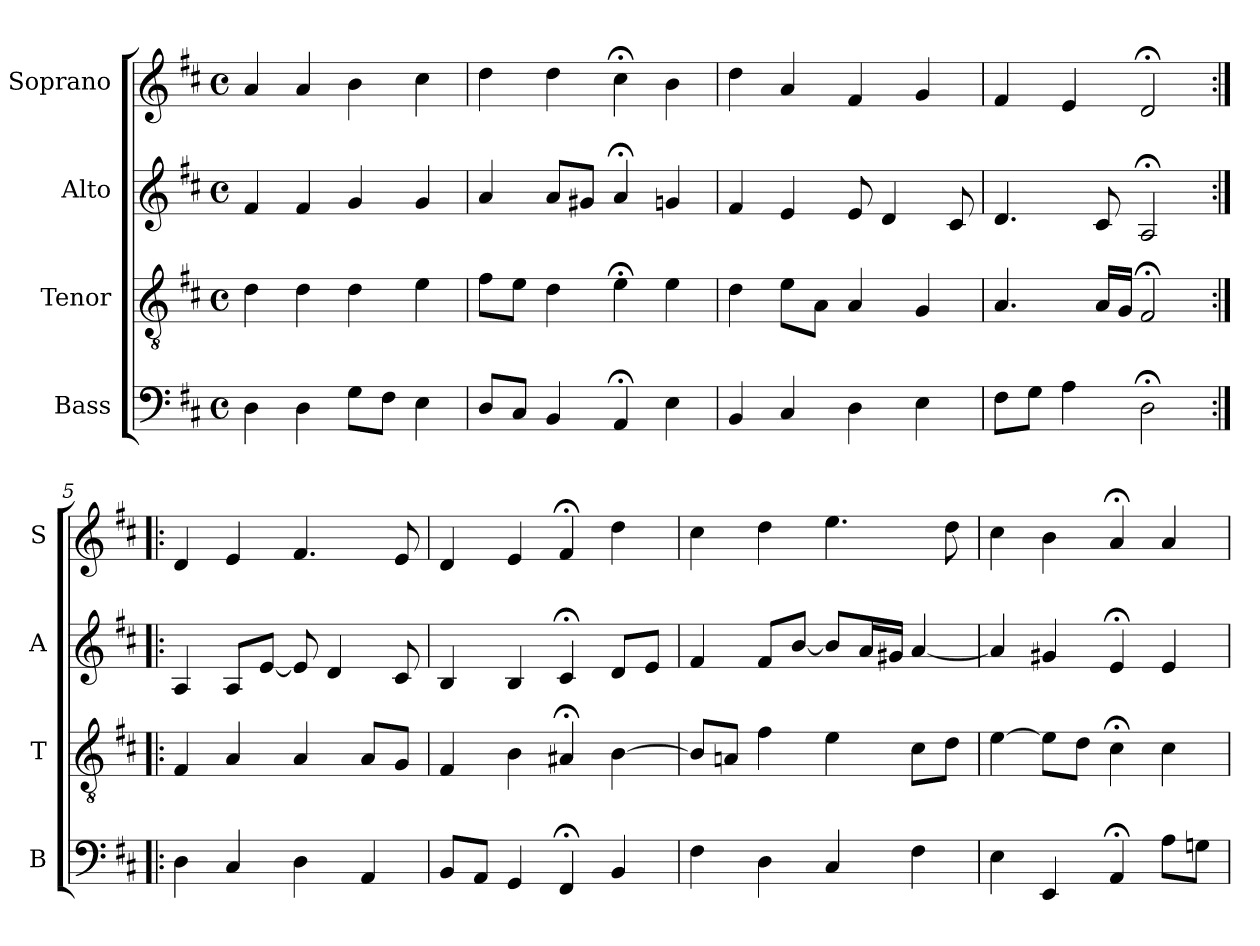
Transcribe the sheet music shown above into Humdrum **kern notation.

**kern	**kern	**kern	**kern
*part4	*part3	*part2	*part1
*staff4	*staff3	*staff2	*staff1
*I"Bass	*I"Tenor	*I"Alto	*I"Soprano
*I'B	*I'T	*I'A	*I'S
*clefF4	*clefGv2	*clefG2	*clefG2
*k[f#c#]	*k[f#c#]	*k[f#c#]	*k[f#c#]
*D:	*D:	*D:	*D:
*M4/4	*M4/4	*M4/4	*M4/4
*met(c)	*met(c)	*met(c)	*met(c)
*MM100	*MM100	*MM100	*MM100
=1	=1	=1	=1
4D	4d	4f#	4a
4D	4d	4f#	4a
8GL	4d	4g	4b
8F#J	.	.	.
4E	4e	4g	4cc#
=2	=2	=2	=2
8DL	8f#L	4a	4dd
8C#J	8eJ	.	.
4BB	4d	8aL	4dd
.	.	8g#XJ	.
4AA;<	4e;<	4a;<	4cc#;<
4E	4e	4gn	4b
=3	=3	=3	=3
4BB	4d	4f#	4dd
4C#	8eL	4e	4a
.	8AJ	.	.
4D	4A	8e	4f#
.	.	4d	.
4E	4G	.	4g
.	.	8c#	.
=4	=4	=4	=4
8F#L	4.A	4.d	4f#
8GJ	.	.	.
4A	.	.	4e
.	16ALL	8c#	.
.	16GJJ	.	.
2D;<	2F#;<	2A;<	2d;<
=5:|!|:	=5:|!|:	=5:|!|:	=5:|!|:
4D	4F#	4A	4d
4C#	4A	8AL	4e
.	.	[8eJ	.
4D	4A	8e]	4.f#
.	.	4d	.
4AA	8AL	.	.
.	8GJ	8c#	8e
=6	=6	=6	=6
8BBL	4F#	4B	4d
8AAJ	.	.	.
4GG	4B	4B	4e
4FF#;<	4A#X;<	4c#;<i	4f#;<i
4BB	[4B	8diL	4ddi
.	.	8eJ	.
=7	=7	=7	=7
4F#	8BL]	4f#	4cc#
.	8AnJ	.	.
4D	4f#	8f#L	4dd
.	.	[8bJ	.
4C#	4e	8bL]	4.ee
.	.	16aL	.
.	.	16g#XJJ	.
4F#	8c#L	[4a	.
.	8dJ	.	8dd
=8	=8	=8	=8
4E	[4e	4a]	4cc#
4EE	8eL]	4g#X	4b
.	8dJ	.	.
4AA;<	4c#;<	4e;<	4a;<
8AL	4c#	4e	4a
8GnJ	.	.	.
=	=	=	=
*-	*-	*-	*-
